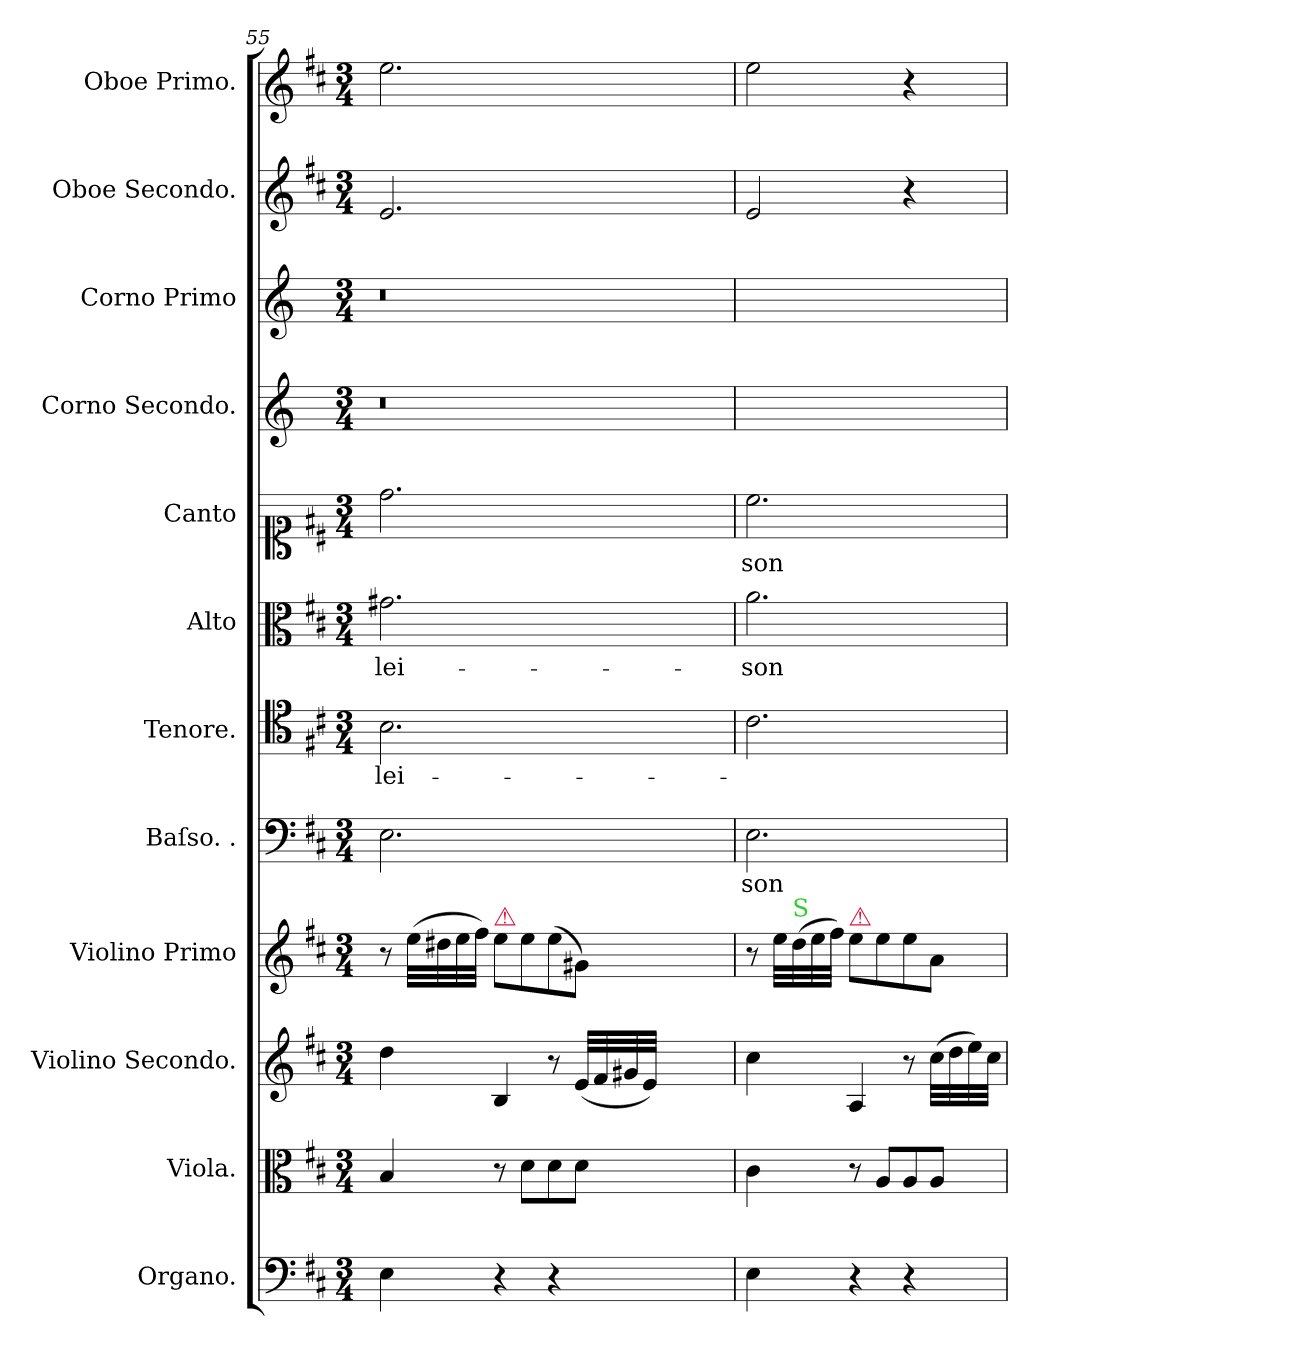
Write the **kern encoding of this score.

**kern	**kern	**kern	**kern	**kern	**text	**kern	**text	**kern	**text	**kern	**text	**kern	**kern	**kern	**kern
*part12	*part11	*part10	*part9	*part8	*part8	*part7	*part7	*part6	*part6	*part5	*part5	*part4	*part3	*part2	*part1
*staff12	*staff11	*staff10	*staff9	*staff8	*staff8	*staff7	*staff7	*staff6	*staff6	*staff5	*staff5	*staff4	*staff3	*staff2	*staff1
*I"Organo.	*I"Viola.	*I"Violino Secondo.	*I"Violino Primo	*I"Baſso. .	*	*I"Tenore.	*	*I"Alto	*	*I"Canto	*	*I"Corno Secondo.	*I"Corno Primo	*I"Oboe Secondo.	*I"Oboe Primo.
*I'org	*I'vla	*I'vl 2	*I'vl 1	*I'B	*	*I'T	*	*I'A	*	*	*	*I'cor 2	*I'cor 1	*I'ob 2	*I'ob 1
*clefF4	*clefC3	*clefG2	*clefG2	*clefF4	*	*clefC4	*	*clefC3	*	*clefC1	*	*clefG2	*clefG2	*clefG2	*clefG2
*	*	*	*	*	*	*	*	*	*	*	*	*ITrd6c10	*ITrd6c10	*	*
*k[f#c#]	*k[f#c#]	*k[f#c#]	*k[f#c#]	*k[f#c#]	*	*k[f#c#]	*	*k[f#c#]	*	*k[f#c#]	*	*k[f#c#]	*k[f#c#]	*k[f#c#]	*k[f#c#]
*M3/4	*M3/4	*M3/4	*M3/4	*M3/4	*	*M3/4	*	*M3/4	*	*M3/4	*	*M3/4	*M3/4	*M3/4	*M3/4
=55	=55	=55	=55	=55	=55	=55	=55	=55	=55	=55	=55	=55	=55	=55	=55
!	!	!	!	!	!	!	!	!	!	!	!	!LO:N:vis=0	!LO:N:vis=0	!	!
4E\	4B/	4dd\	8r	2.E\	.	2.B\	-lei-	2.g#X\	-lei-	2.dd\	.	1.r	1.r	2.e/	2.ee\
.	.	.	(>32ee\LLL	.	.	.	.	.	.	.	.	.	.	.	.
.	.	.	32dd#X\	.	.	.	.	.	.	.	.	.	.	.	.
.	.	.	32ee\	.	.	.	.	.	.	.	.	.	.	.	.
.	.	.	32ff#\JJJ)	.	.	.	.	.	.	.	.	.	.	.	.
!	!	!	!LO:TX:a:color=crimson:t=⚠	!	!	!	!	!	!	!	!	!	!	!	!
4r	8r	4B/	8ee\L	.	.	.	.	.	.	.	.	.	.	.	.
.	8d\L	.	8ee\	.	.	.	.	.	.	.	.	.	.	.	.
4r	8d\	8r	(>8ee\	.	.	.	.	.	.	.	.	.	.	.	.
.	8d\J	(<32e/LLL	8g#X/J)	.	.	.	.	.	.	.	.	.	.	.	.
.	.	32f#/	.	.	.	.	.	.	.	.	.	.	.	.	.
.	.	32g#X/	.	.	.	.	.	.	.	.	.	.	.	.	.
.	.	32e/JJJ)	.	.	.	.	.	.	.	.	.	.	.	.	.
2.ryy	2.ryy	2.ryy	2.ryy	2.ryy	.	2.ryy	.	2.ryy	.	2.ryy	.	.	.	2.ryy	2.ryy
=56	=56	=56	=56	=56	=56	=56	=56	=56	=56	=56	=56	=56	=56	=56	=56
4E\	4c#\	4cc#\	8r	2.E\	-son	2.c#\	.	2.a\	-son	2.cc#\	-son	2.ryy	2.ryy	2e/	2ee\
.	.	.	32ee\LLL	.	.	.	.	.	.	.	.	.	.	.	.
!	!	!	!LO:TX:a:color=limegreen:t=S	!	!	!	!	!	!	!	!	!	!	!	!
.	.	.	(>32dd\	.	.	.	.	.	.	.	.	.	.	.	.
.	.	.	32ee\	.	.	.	.	.	.	.	.	.	.	.	.
.	.	.	32ff#\JJJ)	.	.	.	.	.	.	.	.	.	.	.	.
!	!	!	!LO:TX:a:color=crimson:t=⚠	!	!	!	!	!	!	!	!	!	!	!	!
4r	8r	4A/	8ee\L	.	.	.	.	.	.	.	.	.	.	.	.
.	8A/L	.	8ee\	.	.	.	.	.	.	.	.	.	.	.	.
4r	8A/	8r	8ee\	.	.	.	.	.	.	.	.	.	.	4r	4r
.	8A/J	(>32cc#\LLL	8a/J	.	.	.	.	.	.	.	.	.	.	.	.
.	.	32dd\	.	.	.	.	.	.	.	.	.	.	.	.	.
.	.	32ee\)	.	.	.	.	.	.	.	.	.	.	.	.	.
.	.	32cc#\JJJ	.	.	.	.	.	.	.	.	.	.	.	.	.
=	=	=	=	=	=	=	=	=	=	=	=	=	=	=	=
*-	*-	*-	*-	*-	*-	*-	*-	*-	*-	*-	*-	*-	*-	*-	*-
